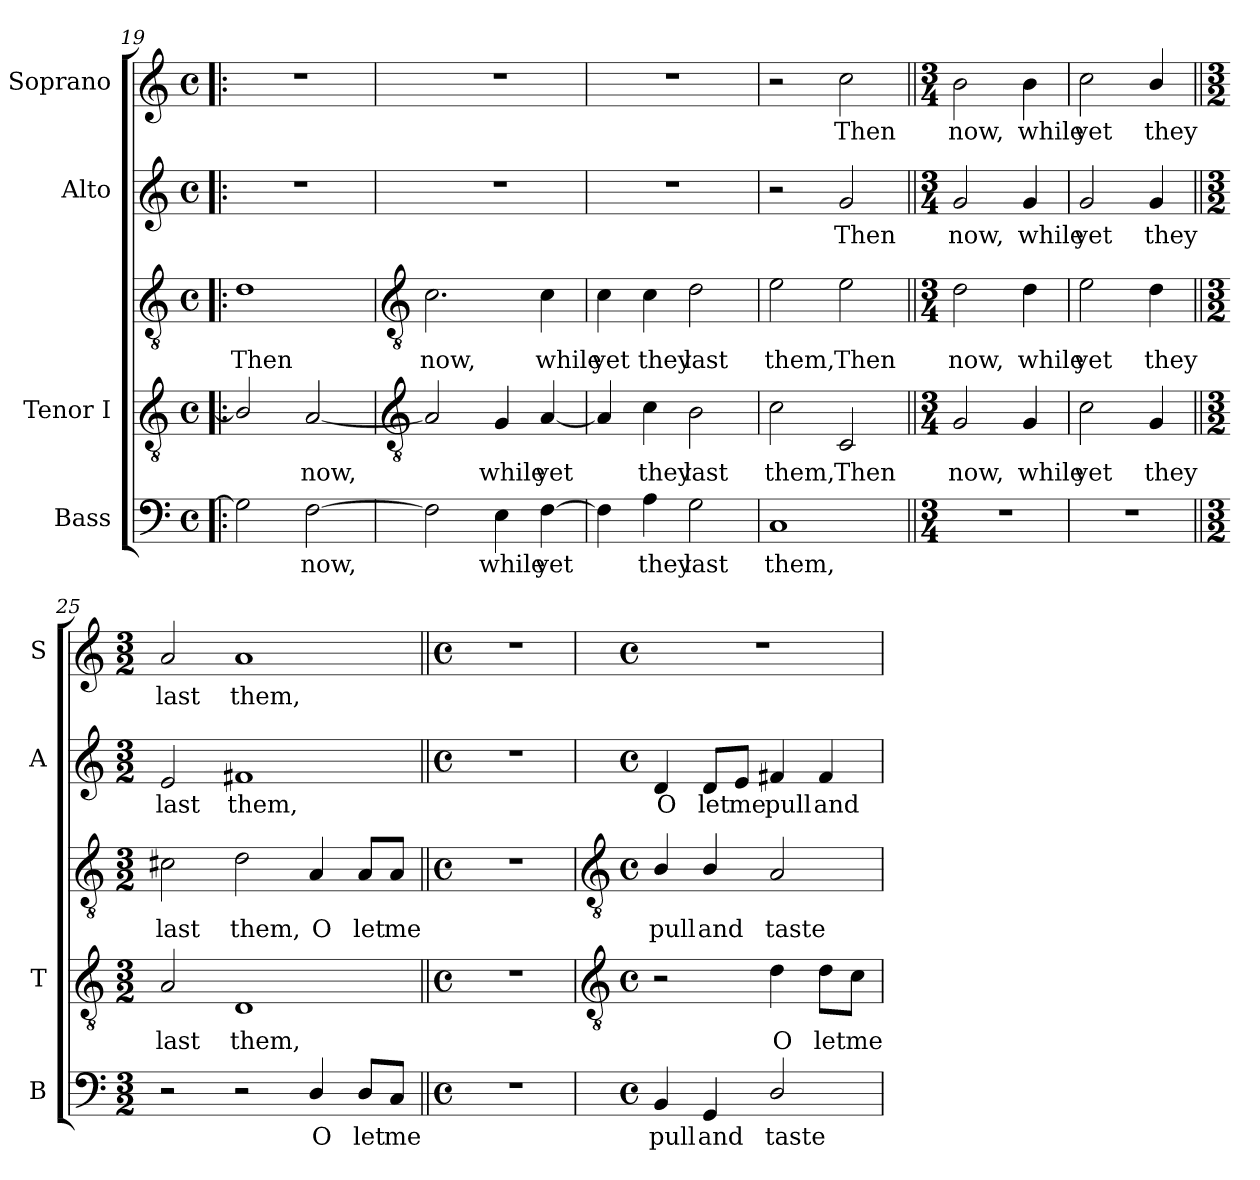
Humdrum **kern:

**kern	**text	**kern	**text	**kern	**text	**kern	**text	**kern	**text
*part4	*part4	*part3	*part3	*part3	*part3	*part2	*part2	*part1	*part1
*staff5	*staff5	*staff4	*staff4	*staff3	*staff3	*staff2	*staff2	*staff1	*staff1
*I"Bass	*	*I"Tenor I	*	*	*	*I"Alto	*	*I"Soprano	*
*I'B	*	*I'T	*	*	*	*I'A	*	*I'S	*
*clefF4	*	*clefGv2	*	*clefGv2	*	*clefG2	*	*clefG2	*
*k[]	*	*k[]	*	*k[]	*	*k[]	*	*k[]	*
*C:	*	*C:	*	*C:	*	*C:	*	*C:	*
*M4/4	*	*M4/4	*	*M4/4	*	*M4/4	*	*M4/4	*
*met(c)	*	*met(c)	*	*met(c)	*	*met(c)	*	*met(c)	*
=19!|:	=19!|:	=19!|:	=19!|:	=19!|:	=19!|:	=19!|:	=19!|:	=19!|:	=19!|:
!	!	!	!	!	!LO:LY:b	!	!	!	!
2G]	.	2B/]	.	1d	Then	1r	.	1r	.
!	!LO:LY:b	!	!LO:LY:b	!	!	!	!	!	!
[2F	now,	[2A	now,	.	.	.	.	.	.
!!LO:LB:g=z
=20	=20	=20	=20	=20	=20	=20	=20	=20	=20
*	*	*clefGv2	*	*clefGv2	*	*	*	*	*
!	!	!	!	!	!LO:LY:b	!	!	!	!
2F]	.	2A]	.	2.c	now,	1r	.	1r	.
!	!LO:LY:b	!	!LO:LY:b	!	!	!	!	!	!
4E	while	4G	while	.	.	.	.	.	.
!	!LO:LY:b	!	!LO:LY:b	!	!LO:LY:b	!	!	!	!
[4F	yet	[4A	yet	4c	while	.	.	.	.
=21	=21	=21	=21	=21	=21	=21	=21	=21	=21
!	!	!	!	!	!LO:LY:b	!	!	!	!
4F]	.	4A]	.	4c	yet	1r	.	1r	.
!	!LO:LY:b	!	!LO:LY:b	!	!LO:LY:b	!	!	!	!
4A	they	4c	they	4c	they	.	.	.	.
!	!LO:LY:b	!	!LO:LY:b	!	!LO:LY:b	!	!	!	!
2G	last	2B	last	2d	last	.	.	.	.
=22	=22	=22	=22	=22	=22	=22	=22	=22	=22
!	!LO:LY:b	!	!LO:LY:b	!	!LO:LY:b	!	!	!	!
1C	them,	2c	them,	2e	them,	2r	.	2r	.
!	!	!	!LO:LY:b	!	!LO:LY:b	!	!LO:LY:b	!	!LO:LY:b
.	.	2C	Then	2e	Then	2g	Then	2cc	Then
=23||	=23||	=23||	=23||	=23||	=23||	=23||	=23||	=23||	=23||
*M3/4	*	*M3/4	*	*M3/4	*	*M3/4	*	*M3/4	*
!LO:N:vis=1	!	!	!LO:LY:b	!	!LO:LY:b	!	!LO:LY:b	!	!LO:LY:b
2.r	.	2G	now,	2d	now,	2g	now,	2b	now,
!	!	!	!LO:LY:b	!	!LO:LY:b	!	!LO:LY:b	!	!LO:LY:b
.	.	4G	while	4d	while	4g	while	4b	while
=24	=24	=24	=24	=24	=24	=24	=24	=24	=24
!LO:N:vis=1	!	!	!LO:LY:b	!	!LO:LY:b	!	!LO:LY:b	!	!LO:LY:b
2.r	.	2c	yet	2e	yet	2g	yet	2cc	yet
!	!	!	!LO:LY:b	!	!LO:LY:b	!	!LO:LY:b	!	!LO:LY:b
.	.	4G	they	4d	they	4g	they	4b/	they
=25||	=25||	=25||	=25||	=25||	=25||	=25||	=25||	=25||	=25||
*M3/2	*	*M3/2	*	*M3/2	*	*M3/2	*	*M3/2	*
!	!	!	!LO:LY:b	!	!LO:LY:b	!	!LO:LY:b	!	!LO:LY:b
2r	.	2A	last	2c#X	last	2e	last	2a	last
!	!	!	!LO:LY:b	!	!LO:LY:b	!	!LO:LY:b	!	!LO:LY:b
2r	.	1D	them,	2d	them,	1f#X	them,	1a	them,
!	!LO:LY:b	!	!	!	!LO:LY:b	!	!	!	!
4D/	O	.	.	4A	O	.	.	.	.
!	!LO:LY:b	!	!	!	!LO:LY:b	!	!	!	!
8D/L	let	.	.	8A/L	let	.	.	.	.
!	!LO:LY:b	!	!	!	!LO:LY:b	!	!	!	!
8C/J	me	.	.	8A/J	me	.	.	.	.
=26||	=26||	=26||	=26||	=26||	=26||	=26||	=26||	=26||	=26||
*M4/4	*	*M4/4	*	*M4/4	*	*M4/4	*	*M4/4	*
*met(c)	*	*met(c)	*	*met(c)	*	*met(c)	*	*met(c)	*
1r	.	1r	.	1r	.	1r	.	1r	.
!!LO:LB:g=z
=27	=27	=27	=27	=27	=27	=27	=27	=27	=27
*	*	*clefGv2	*	*clefGv2	*	*	*	*	*
*M4/4	*	*M4/4	*	*M4/4	*	*M4/4	*	*M4/4	*
*met(c)	*	*met(c)	*	*met(c)	*	*met(c)	*	*met(c)	*
!	!LO:LY:b	!	!	!	!LO:LY:b	!	!LO:LY:b	!	!
4BB	pull	2r	.	4B/	pull	4d	O	1r	.
!	!LO:LY:b	!	!	!	!LO:LY:b	!	!LO:LY:b	!	!
4GG	and	.	.	4B/	and	8d/L	let	.	.
!	!	!	!	!	!	!	!LO:LY:b	!	!
.	.	.	.	.	.	8e/J	me	.	.
!	!LO:LY:b	!	!LO:LY:b	!	!LO:LY:b	!	!LO:LY:b	!	!
2D/	taste	4d	O	2A	taste	4f#X	pull	.	.
!	!	!	!LO:LY:b	!	!	!	!LO:LY:b	!	!
.	.	8d\L	let	.	.	4f#	and	.	.
!	!	!	!LO:LY:b	!	!	!	!	!	!
.	.	8c\J	me	.	.	.	.	.	.
=	=	=	=	=	=	=	=	=	=
*-	*-	*-	*-	*-	*-	*-	*-	*-	*-
